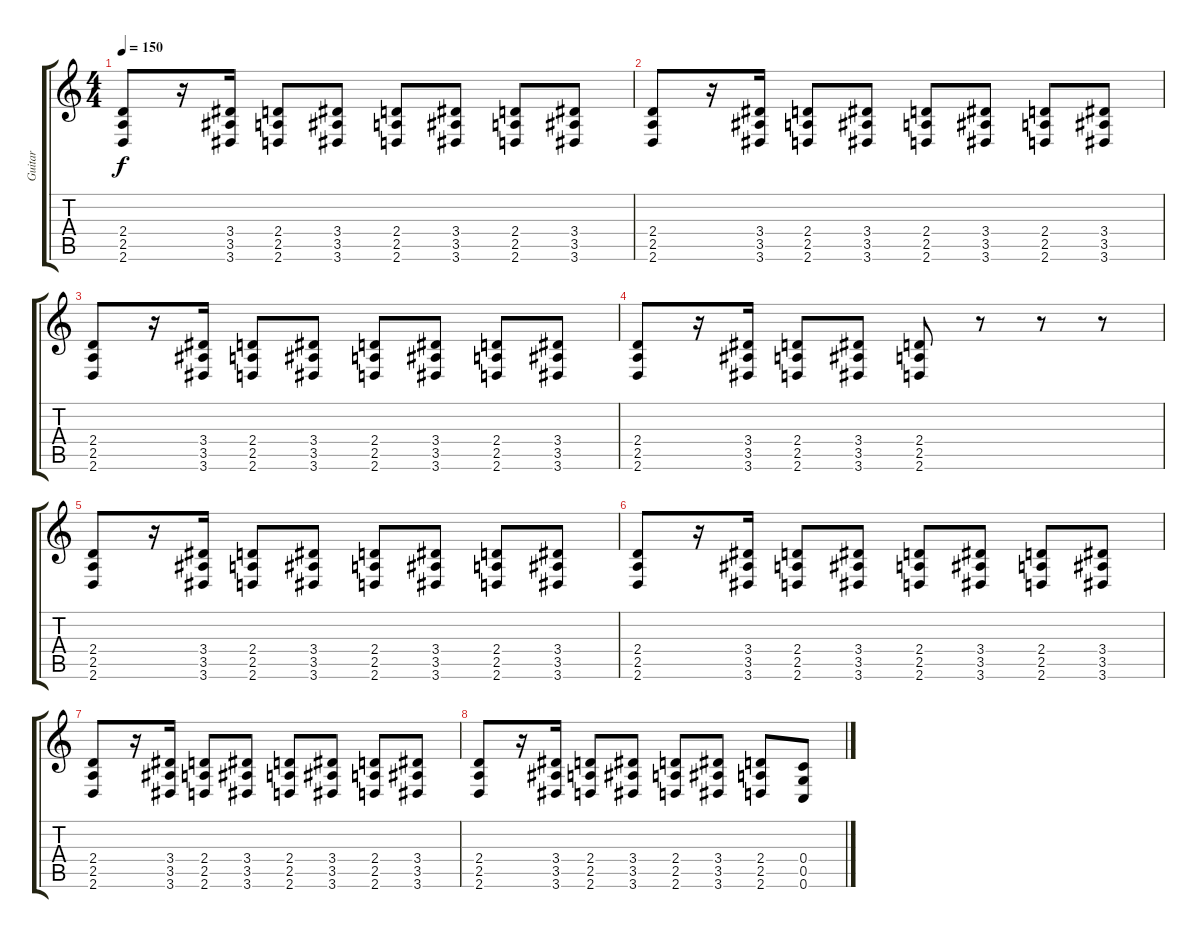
\track ("Guitar" "Guitar") {instrument distortionguitar}
\staff {score tabs}
\tuning (D4 A3 F3 C3 G2 C2) {hide}
\ts (4 4)
\tempo 150
\clef g2
\ks c
(2.4 2.5 2.6).8{dy f} r.16 (3.4 3.5 3.6).16 (2.4 2.5 2.6).8 (3.4 3.5 3.6).8 (2.4 2.5 2.6).8 (3.4 3.5 3.6).8 (2.4 2.5 2.6).8 (3.4 3.5 3.6).8 |
(2.4 2.5 2.6).8 r.16 (3.4 3.5 3.6).16 (2.4 2.5 2.6).8 (3.4 3.5 3.6).8 (2.4 2.5 2.6).8 (3.4 3.5 3.6).8 (2.4 2.5 2.6).8 (3.4 3.5 3.6).8 |
(2.4 2.5 2.6).8 r.16 (3.4 3.5 3.6).16 (2.4 2.5 2.6).8 (3.4 3.5 3.6).8 (2.4 2.5 2.6).8 (3.4 3.5 3.6).8 (2.4 2.5 2.6).8 (3.4 3.5 3.6).8 |
(2.4 2.5 2.6).8 r.16 (3.4 3.5 3.6).16 (2.4 2.5 2.6).8 (3.4 3.5 3.6).8 (2.4 2.5 2.6).8 r.8 r.8 r.8 |
(2.4 2.5 2.6).8 r.16 (3.4 3.5 3.6).16 (2.4 2.5 2.6).8 (3.4 3.5 3.6).8 (2.4 2.5 2.6).8 (3.4 3.5 3.6).8 (2.4 2.5 2.6).8 (3.4 3.5 3.6).8 |
(2.4 2.5 2.6).8 r.16 (3.4 3.5 3.6).16 (2.4 2.5 2.6).8 (3.4 3.5 3.6).8 (2.4 2.5 2.6).8 (3.4 3.5 3.6).8 (2.4 2.5 2.6).8 (3.4 3.5 3.6).8 |
(2.4 2.5 2.6).8 r.16 (3.4 3.5 3.6).16 (2.4 2.5 2.6).8 (3.4 3.5 3.6).8 (2.4 2.5 2.6).8 (3.4 3.5 3.6).8 (2.4 2.5 2.6).8 (3.4 3.5 3.6).8 |
(2.4 2.5 2.6).8 r.16 (3.4 3.5 3.6).16 (2.4 2.5 2.6).8 (3.4 3.5 3.6).8 (2.4 2.5 2.6).8 (3.4 3.5 3.6).8 (2.4 2.5 2.6).8 (0.4 0.5 0.6).8
